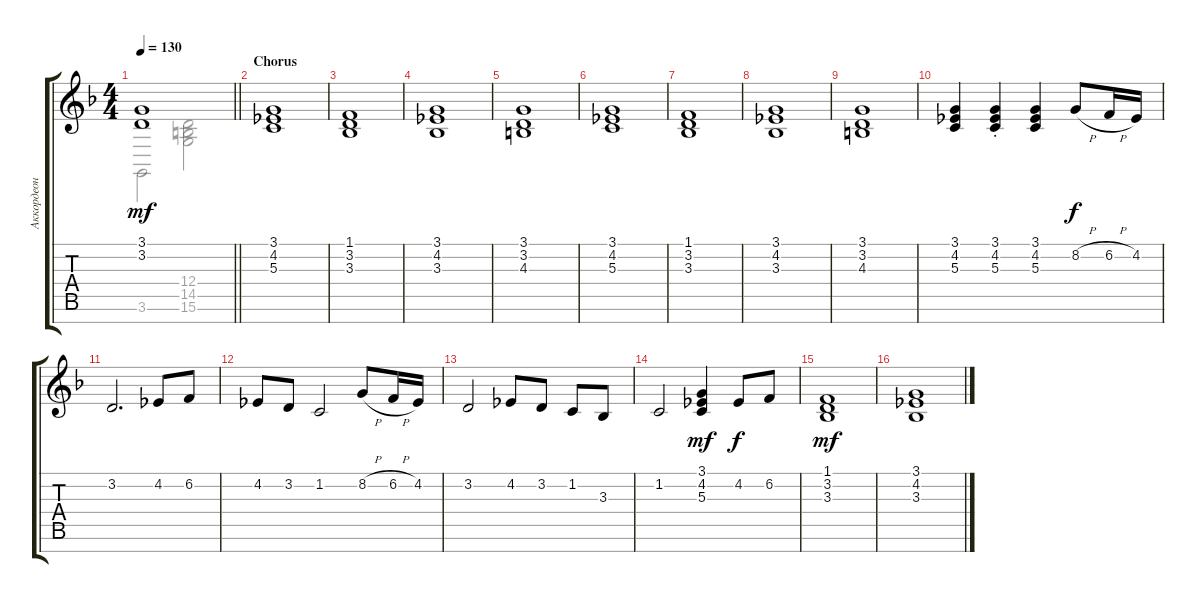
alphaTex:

\track ("Аккордеон" "Аккордеон") {instrument accordion}
\staff {score tabs}
\tuning (E4 B3 G3 D3 A2 E2 B1) {hide}
\voice
\ts (4 4)
\tempo 130
\clef g2
\barLineRight lightlight
\ks dminor
(3.1 3.2).1{dy mf} |
\section ("" "Chorus")
(3.1 4.2 5.3).1 |
(1.1 3.2 3.3).1 |
(3.1 4.2 3.3).1 |
(3.1 3.2 4.3).1 |
(3.1 4.2 5.3).1 |
(1.1 3.2 3.3).1 |
(3.1 4.2 3.3).1 |
(3.1 3.2 4.3).1 |
(3.1 4.2 5.3).4 (3.1{st} 4.2{st} 5.3{st}).4 (3.1 4.2 5.3).4 8.2{h}.8{dy f} 6.2{h}.16 4.2.16 |
3.2.2{d} 4.2.8 6.2.8 |
4.2.8 3.2.8 1.2.2 8.2{h}.8 6.2{h}.16 4.2.16 |
3.2.2 4.2.8 3.2.8 1.2.8 3.3.8 |
1.2.2 (3.1 4.2 5.3).4{dy mf} 4.2.8{dy f} 6.2.8 |
(1.1 3.2 3.3).1{dy mf} |
(3.1 4.2 3.3).1
\voice
\clef g2
\ottava regular
\simile none
\barLineRight lightlight
\ks dminor
3.6.2{dy mf} (12.4 14.5 15.6).2 |
|
|
|
|
|
|
|
|
|
|
|
|
|
|
